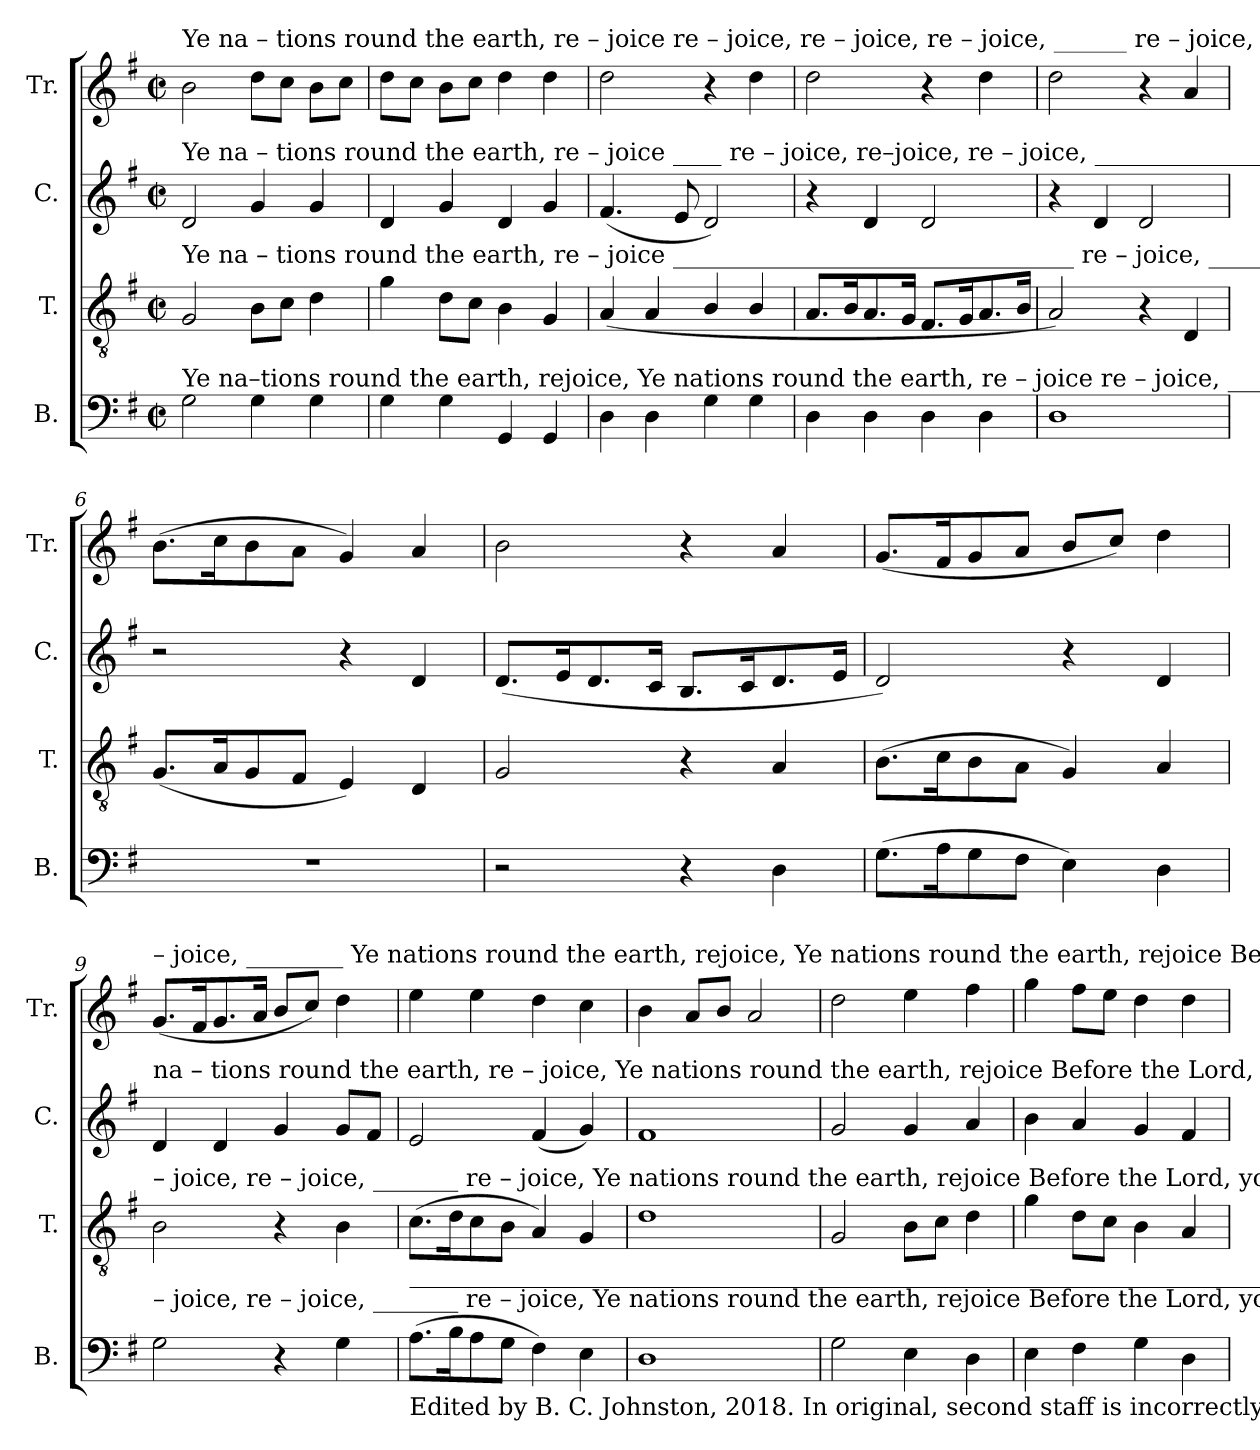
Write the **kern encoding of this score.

**kern	**kern	**kern	**kern
*part4	*part3	*part2	*part1
*staff4	*staff3	*staff2	*staff1
*I"B.	*I"T.	*I"C.	*I"Tr.
*I'B.	*I'T.	*I'C.	*I'Tr.
*clefF4	*clefGv2	*clefG2	*clefG2
*k[f#]	*k[f#]	*k[f#]	*k[f#]
*M2/2	*M2/2	*M2/2	*M2/2
*met(c|)	*met(c|)	*met(c|)	*met(c|)
*MM110	*MM110	*MM110	*MM110
=1	=1	=1	=1
!	!	!	!LO:TX:a:t=Ye  na – tions round the earth,  re – joice           re – joice,                          re    –    joice,     re – joice, ______  re – joice,                             re     –    joice, _________ re –
!	!	!LO:TX:a:t=Ye  na – tions  round  the  earth,  re – joice ____                  re  –  joice,                     re–joice,                            re  –  joice, ______________________                         Ye	!
!	!LO:TX:a:t=Ye  na – tions round  the  earth,  re – joice _________________________________         re – joice, _______   re –  joice,                           re    –    joice, ________     re –	!	!
!LO:TX:a:t=Ye  na–tions round the earth,  rejoice, Ye  nations  round  the     earth,   re    –    joice                                                                                  re    –    joice, ________     re –	!	!	!
2G!\	2G!/	2d!/	2b!\
4G!\	8B!\L	4g!/	8dd!\L
.	8c!\J	.	8cc!\J
4G!\	4d!\	4g!/	8b!\L
.	.	.	8cc!\J
=2	=2	=2	=2
4G!\	4g!\	4d!/	8dd!\L
.	.	.	8cc!\J
4G!\	8d!\L	4g!/	8b!\L
.	8c!\J	.	8cc!\J
4GG!/	4B!\	4d!/	4dd!\
4GG!/	4G!/	4g!/	4dd!\
=3	=3	=3	=3
4D!\	(4A!/	(4.f#!/	2dd!\
4D!\	4A!/	.	.
.	.	8e!/	.
4G!\	4B!/	2d!/)	4r
4G!\	4B!/	.	4dd!\
=4	=4	=4	=4
4D!\	8.A!/L	4r	2dd!\
.	16B!/K	.	.
4D!\	8.A!/	4d!/	.
.	16G!/Jk	.	.
4D!\	8.F#!/L	2d!/	4r
.	16G!/K	.	.
4D!\	8.A!/	.	4dd!\
.	16B!/Jk	.	.
=5	=5	=5	=5
1D!	2A!/)	4r	2dd!\
.	.	4d!/	.
.	4r	2d!/	4r
.	4D!/	.	4a!/
=6	=6	=6	=6
1r	(8.G!/L	2r	(8.b!\L
.	16A!/K	.	16cc!\K
.	8G!/	.	8b!\
.	8F#!/J	.	8a!\J
.	4E!/)	4r	4g!/)
.	4D!/	4d!/	4a!/
=7	=7	=7	=7
2r	2G!/	(8.d!/L	2b!\
.	.	16e!/K	.
.	.	8.d!/	.
.	.	16c!/Jk	.
4r	4r	8.B!/L	4r
.	.	16c!/K	.
4D!\	4A!/	8.d!/	4a!/
.	.	16e!/Jk	.
=8	=8	=8	=8
(8.G!\L	(8.B!\L	2d!/)	(8.g!/L
16A!\K	16c!\K	.	16f#!/K
8G!\	8B!\	.	8g!/
8F#!\J	8A!\J	.	8a!/J
4E!\)	4G!/)	4r	8b!/L
.	.	.	8cc!/J)
4D!\	4A!/	4d!/	4dd!\
!!LO:LB:g=z
=9	=9	=9	=9
!	!	!	!LO:TX:a:t=–  joice, ________  Ye       nations round  the  earth, rejoice, Ye nations round the earth, rejoice  Before the Lord, your  sovereign King;
!	!	!LO:TX:a:t=na  –   tions   round   the    earth,           re – joice,                  Ye nations round the earth, rejoice  Before the Lord, your  sovereign King;	!
!	!LO:TX:a:t=– joice,                      re    –    joice, _______   re – joice,            Ye nations round the earth, rejoice  Before the Lord, your  sovereign King;                     Serve        him with	!	!
!LO:TX:a:t=– joice,                      re    –    joice, _______   re – joice,            Ye nations round the earth, rejoice  Before the Lord, your  sovereign King; Serve him with cheer     –     ful	!	!	!
2G!\	2B!\	4d!/	(8.g!/L
.	.	.	16f#!/K
.	.	4d!/	8.g!/
.	.	.	16a!/Jk
4r	4r	4g!/	8b!/L
.	.	.	8cc!/J)
4G!\	4B!\	8g!/L	4dd!\
.	.	8f#!/J	.
=10	=10	=10	=10
!LO:TX:a:t=____________________________________________________________________________________________________	!	!	!
!LO:TX:b:t=Edited by B. C. Johnston, 2018. In original, second staff is incorrectly Treble Clef; interpreted from Alto Clef instead.	!	!	!
(8.A!\L	(8.c!\L	2e!/	4ee!\
16B!\K	16d!\K	.	.
8A!\	8c!\	.	4ee!\
8G!\J	8B!\J	.	.
4F#!\)	4A!/)	(4f#!/	4dd!\
4E!\	4G!/	4g!/)	4cc!\
=11	=11	=11	=11
1D!	1d!	1f#!	4b!\
.	.	.	8a!/L
.	.	.	8b!/J
.	.	.	2a!/
=12	=12	=12	=12
2G!\	2G!/	2g!/	2dd!\
4E!\	8B!\L	4g!/	4ee!\
.	8c!\J	.	.
4D!\	4d!\	4a!/	4ff#!\
=13	=13	=13	=13
4E!\	4g!\	4b!\	4gg!\
4F#!\	8d!\L	4a!/	8ff#!\L
.	8c!\J	.	8ee!\J
4G!\	4B!\	4g!/	4dd!\
4D!\	4A!/	4f#!/	4dd!\
=	=	=	=
*-	*-	*-	*-
